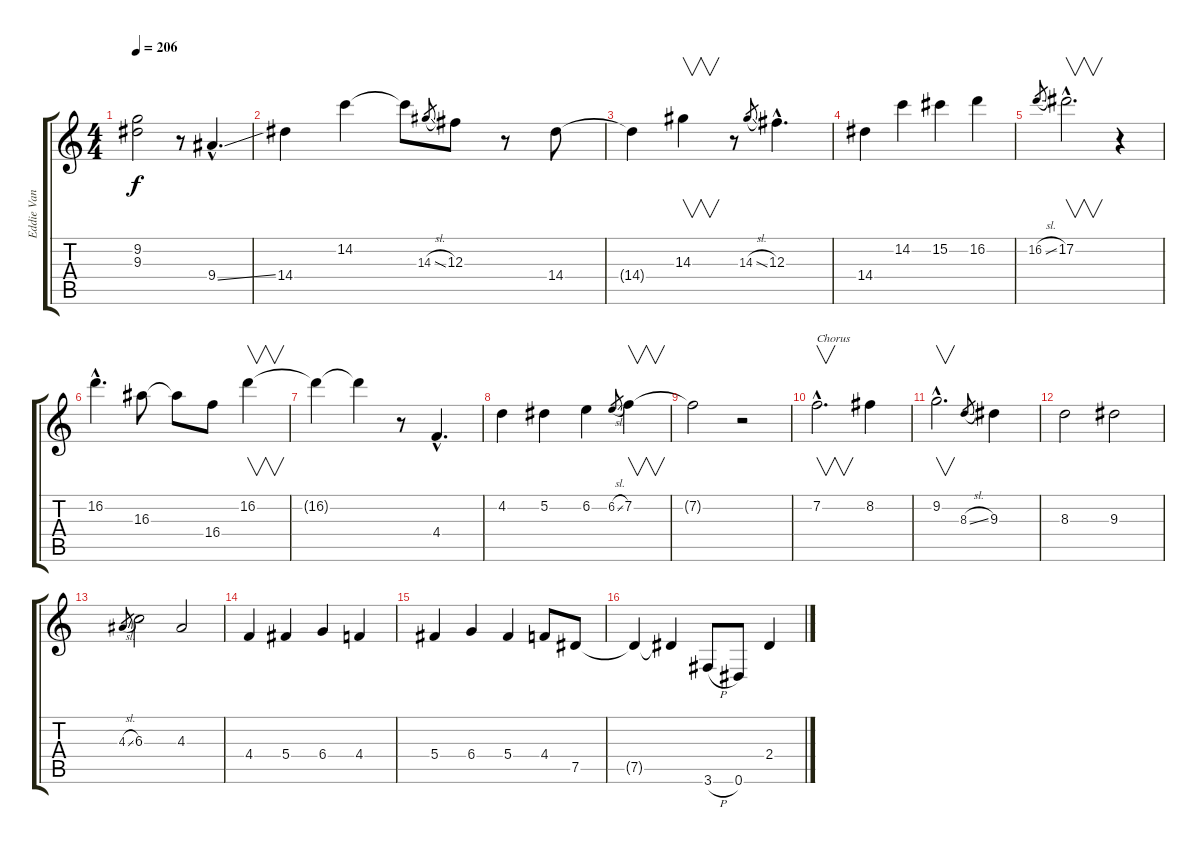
\track ("Eddie Van Halen slide" "Eddie Van ") {instrument electricguitarjazz}
\staff {score tabs}
\tuning (Eb4 Bb3 Gb3 Db3 Ab2 Eb2) {hide}
\ts (4 4)
\tempo 206
\clef g2
\ks c
(9.2 9.3).2{dy f} r.8 9.4{ss hac}.4{d} |
14.4.4 14.2.4 14.2{t}.8 14.3{sl}.8{gr} 12.3.8 r.8 14.4.8 |
14.4{t}.4 14.3.4{v} r.8 14.3{sl}.8{gr} 12.3{hac}.4{d} |
14.4.4 14.2.4 15.2.4 16.2.4 |
16.2{sl}.8{gr} 17.2{hac}.2{v d} r.4 |
16.2{hac}.4{d} 16.3.8 16.3{t}.8 16.4.8 16.2.4{v} |
16.2{t}.4 16.2{t}.4 r.8 4.4{hac}.4{d} |
4.2.4 5.2.4 6.2.4 6.2{sl}.8{gr} 7.2.4{v} |
7.2{t}.2 r.2 |
7.2{hac}.2{v d txt "Chorus"} 8.2.4 |
9.2{hac}.2{v d} 8.3{sl}.8{gr} 9.3.4 |
8.3.2 9.3.2 |
4.3{sl}.8{gr} 6.3.2 4.3.2 |
4.4.4 5.4.4 6.4.4 4.4.4 |
5.4.4 6.4.4 5.4.4 4.4.8 7.5.8 |
7.5{t}.4 7.5{t}.4 3.6{h}.8 0.6.8 2.4.4
